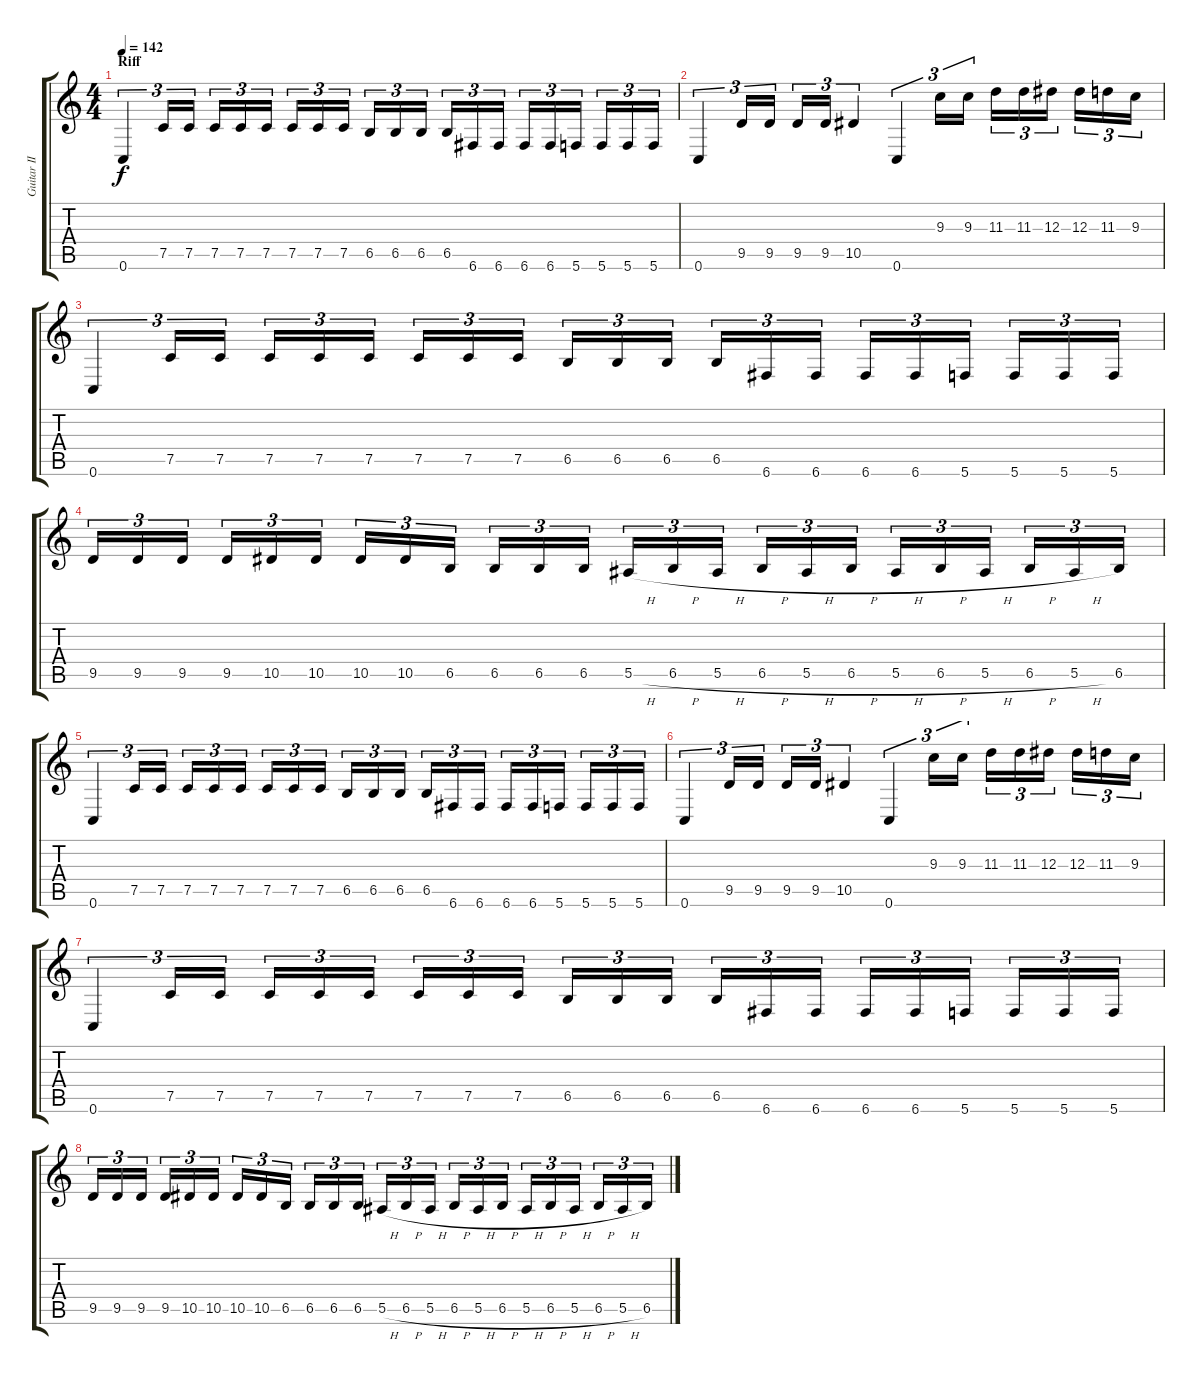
\track ("Guitar II" "Guitar II") {instrument distortionguitar}
\staff {score tabs}
\tuning (C4 G3 Eb3 Bb2 F2 C2) {hide}
\ts (4 4)
\section ("" "Riff")
\tempo 142
\clef g2
\ks c
0.6.4{tu (3 2) dy f} 7.5.16{tu (3 2)} 7.5.16{tu (3 2)} 7.5.16{tu (3 2)} 7.5.16{tu (3 2)} 7.5.16{tu (3 2) beam splitsecondary} 7.5.16{tu (3 2)} 7.5.16{tu (3 2)} 7.5.16{tu (3 2)} 6.5.16{tu (3 2)} 6.5.16{tu (3 2)} 6.5.16{tu (3 2) beam splitsecondary} 6.5.16{tu (3 2)} 6.6.16{tu (3 2)} 6.6.16{tu (3 2)} 6.6.16{tu (3 2)} 6.6.16{tu (3 2)} 5.6.16{tu (3 2) beam splitsecondary} 5.6.16{tu (3 2)} 5.6.16{tu (3 2)} 5.6.16{tu (3 2)} |
0.6.4{tu (3 2)} 9.5.16{tu (3 2)} 9.5.16{tu (3 2)} 9.5.16{tu (3 2)} 9.5.16{tu (3 2)} 10.5.4{tu (3 2)} 0.6.4{tu (3 2)} 9.3.16{tu (3 2)} 9.3.16{tu (3 2)} 11.3.16{tu (3 2)} 11.3.16{tu (3 2)} 12.3.16{tu (3 2) beam splitsecondary} 12.3.16{tu (3 2)} 11.3.16{tu (3 2)} 9.3.16{tu (3 2)} |
0.6.4{tu (3 2)} 7.5.16{tu (3 2)} 7.5.16{tu (3 2)} 7.5.16{tu (3 2)} 7.5.16{tu (3 2)} 7.5.16{tu (3 2) beam splitsecondary} 7.5.16{tu (3 2)} 7.5.16{tu (3 2)} 7.5.16{tu (3 2)} 6.5.16{tu (3 2)} 6.5.16{tu (3 2)} 6.5.16{tu (3 2) beam splitsecondary} 6.5.16{tu (3 2)} 6.6.16{tu (3 2)} 6.6.16{tu (3 2)} 6.6.16{tu (3 2)} 6.6.16{tu (3 2)} 5.6.16{tu (3 2) beam splitsecondary} 5.6.16{tu (3 2)} 5.6.16{tu (3 2)} 5.6.16{tu (3 2)} |
9.5.16{tu (3 2)} 9.5.16{tu (3 2)} 9.5.16{tu (3 2) beam splitsecondary} 9.5.16{tu (3 2)} 10.5.16{tu (3 2)} 10.5.16{tu (3 2)} 10.5.16{tu (3 2)} 10.5.16{tu (3 2)} 6.5.16{tu (3 2) beam splitsecondary} 6.5.16{tu (3 2)} 6.5.16{tu (3 2)} 6.5.16{tu (3 2)} 5.5{h}.16{tu (3 2)} 6.5{h}.16{tu (3 2)} 5.5{h}.16{tu (3 2) beam splitsecondary} 6.5{h}.16{tu (3 2)} 5.5{h}.16{tu (3 2)} 6.5{h}.16{tu (3 2)} 5.5{h}.16{tu (3 2)} 6.5{h}.16{tu (3 2)} 5.5{h}.16{tu (3 2) beam splitsecondary} 6.5{h}.16{tu (3 2)} 5.5{h}.16{tu (3 2)} 6.5.16{tu (3 2)} |
0.6.4{tu (3 2)} 7.5.16{tu (3 2)} 7.5.16{tu (3 2)} 7.5.16{tu (3 2)} 7.5.16{tu (3 2)} 7.5.16{tu (3 2) beam splitsecondary} 7.5.16{tu (3 2)} 7.5.16{tu (3 2)} 7.5.16{tu (3 2)} 6.5.16{tu (3 2)} 6.5.16{tu (3 2)} 6.5.16{tu (3 2) beam splitsecondary} 6.5.16{tu (3 2)} 6.6.16{tu (3 2)} 6.6.16{tu (3 2)} 6.6.16{tu (3 2)} 6.6.16{tu (3 2)} 5.6.16{tu (3 2) beam splitsecondary} 5.6.16{tu (3 2)} 5.6.16{tu (3 2)} 5.6.16{tu (3 2)} |
0.6.4{tu (3 2)} 9.5.16{tu (3 2)} 9.5.16{tu (3 2)} 9.5.16{tu (3 2)} 9.5.16{tu (3 2)} 10.5.4{tu (3 2)} 0.6.4{tu (3 2)} 9.3.16{tu (3 2)} 9.3.16{tu (3 2)} 11.3.16{tu (3 2)} 11.3.16{tu (3 2)} 12.3.16{tu (3 2) beam splitsecondary} 12.3.16{tu (3 2)} 11.3.16{tu (3 2)} 9.3.16{tu (3 2)} |
0.6.4{tu (3 2)} 7.5.16{tu (3 2)} 7.5.16{tu (3 2)} 7.5.16{tu (3 2)} 7.5.16{tu (3 2)} 7.5.16{tu (3 2) beam splitsecondary} 7.5.16{tu (3 2)} 7.5.16{tu (3 2)} 7.5.16{tu (3 2)} 6.5.16{tu (3 2)} 6.5.16{tu (3 2)} 6.5.16{tu (3 2) beam splitsecondary} 6.5.16{tu (3 2)} 6.6.16{tu (3 2)} 6.6.16{tu (3 2)} 6.6.16{tu (3 2)} 6.6.16{tu (3 2)} 5.6.16{tu (3 2) beam splitsecondary} 5.6.16{tu (3 2)} 5.6.16{tu (3 2)} 5.6.16{tu (3 2)} |
9.5.16{tu (3 2)} 9.5.16{tu (3 2)} 9.5.16{tu (3 2) beam splitsecondary} 9.5.16{tu (3 2)} 10.5.16{tu (3 2)} 10.5.16{tu (3 2)} 10.5.16{tu (3 2)} 10.5.16{tu (3 2)} 6.5.16{tu (3 2) beam splitsecondary} 6.5.16{tu (3 2)} 6.5.16{tu (3 2)} 6.5.16{tu (3 2)} 5.5{h}.16{tu (3 2)} 6.5{h}.16{tu (3 2)} 5.5{h}.16{tu (3 2) beam splitsecondary} 6.5{h}.16{tu (3 2)} 5.5{h}.16{tu (3 2)} 6.5{h}.16{tu (3 2)} 5.5{h}.16{tu (3 2)} 6.5{h}.16{tu (3 2)} 5.5{h}.16{tu (3 2) beam splitsecondary} 6.5{h}.16{tu (3 2)} 5.5{h}.16{tu (3 2)} 6.5.16{tu (3 2)}
